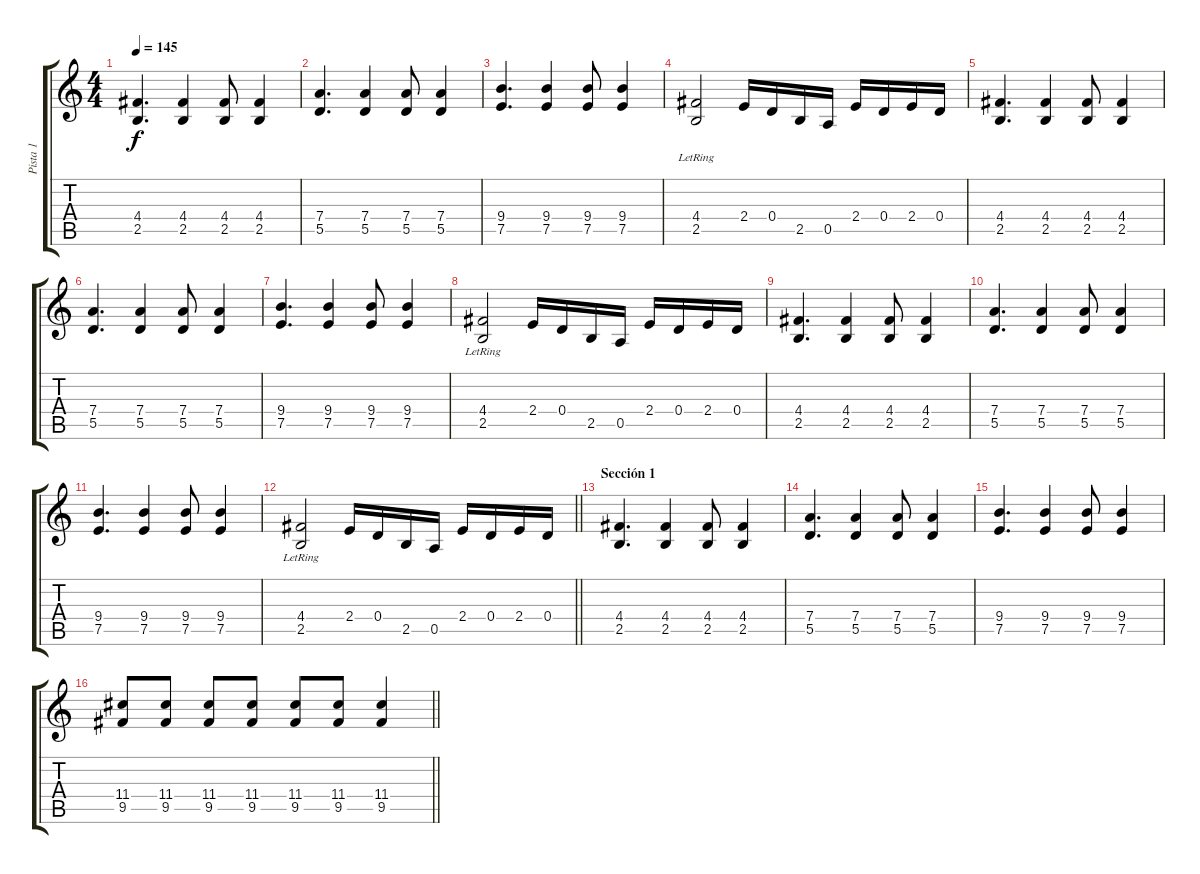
\track ("Pista 1" "Pista 1") {instrument overdrivenguitar}
\staff {score tabs}
\tuning (E4 B3 G3 D3 A2 E2) {hide}
\ts (4 4)
\tempo 145
\clef g2
\ks c
(4.4 2.5).4{d dy f} (4.4 2.5).4 (4.4 2.5).8 (4.4 2.5).4 |
(7.4 5.5).4{d} (7.4 5.5).4 (7.4 5.5).8 (7.4 5.5).4 |
(9.4 7.5).4{d} (9.4 7.5).4 (9.4 7.5).8 (9.4 7.5).4 |
(4.4 2.5{lr}).2 2.4.16 0.4.16 2.5.16 0.5.16 2.4.16 0.4.16 2.4.16 0.4.16 |
(4.4 2.5).4{d} (4.4 2.5).4 (4.4 2.5).8 (4.4 2.5).4 |
(7.4 5.5).4{d} (7.4 5.5).4 (7.4 5.5).8 (7.4 5.5).4 |
(9.4 7.5).4{d} (9.4 7.5).4 (9.4 7.5).8 (9.4 7.5).4 |
(4.4 2.5{lr}).2 2.4.16 0.4.16 2.5.16 0.5.16 2.4.16 0.4.16 2.4.16 0.4.16 |
(4.4 2.5).4{d} (4.4 2.5).4 (4.4 2.5).8 (4.4 2.5).4 |
(7.4 5.5).4{d} (7.4 5.5).4 (7.4 5.5).8 (7.4 5.5).4 |
(9.4 7.5).4{d} (9.4 7.5).4 (9.4 7.5).8 (9.4 7.5).4 |
\barLineRight lightlight
(4.4 2.5{lr}).2 2.4.16 0.4.16 2.5.16 0.5.16 2.4.16 0.4.16 2.4.16 0.4.16 |
\section ("" "Sección 1")
(4.4 2.5).4{d} (4.4 2.5).4 (4.4 2.5).8 (4.4 2.5).4 |
(7.4 5.5).4{d} (7.4 5.5).4 (7.4 5.5).8 (7.4 5.5).4 |
(9.4 7.5).4{d} (9.4 7.5).4 (9.4 7.5).8 (9.4 7.5).4 |
\barLineRight lightlight
(11.4 9.5).8 (11.4 9.5).8 (11.4 9.5).8 (11.4 9.5).8 (11.4 9.5).8 (11.4 9.5).8 (11.4 9.5).4
